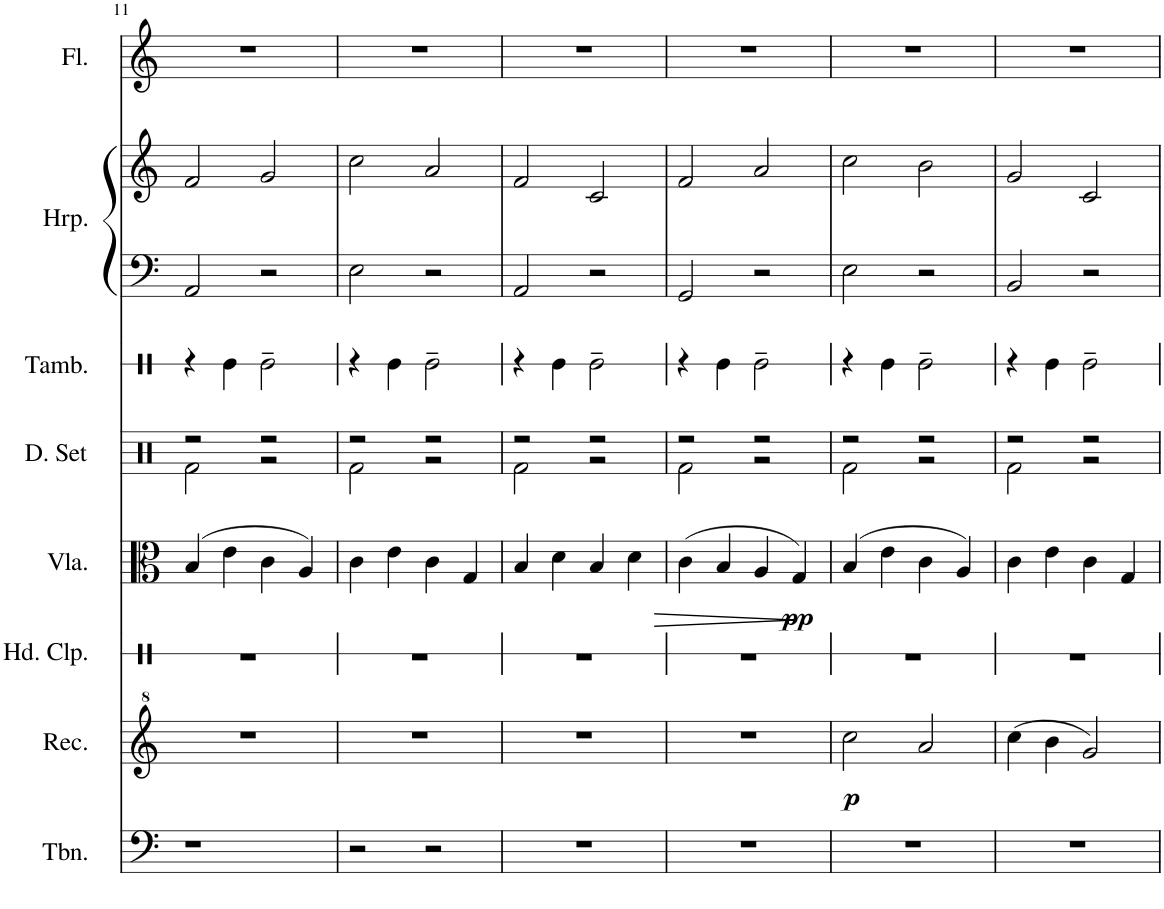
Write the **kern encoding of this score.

**kern	**kern	**dynam	**kern	**kern	**dynam	**kern	**kern	**kern	**kern	**kern
*part8	*part7	*part7	*part6	*part5	*part5	*part4	*part3	*part2	*part2	*part1
*staff9	*staff8	*staff8	*staff7	*staff6	*staff6	*staff5	*staff4	*staff3	*staff2	*staff1
*I"Trombone	*I"Recorder	*	*I"Hand Clap	*I"Viola	*	*I"Drumset	*I"Tambourine	*I"Harp	*	*I"Flute
*I'Tbn.	*I'Rec.	*	*I'Hd. Clp.	*I'Vla.	*	*I'D. Set	*I'Tamb.	*I'Hrp.	*	*I'Fl.
!!LO:PB:g=z
*clefF4	*clefG^2	*	*clefX	*clefC3	*	*clefX	*clefX	*clefF4	*clefG2	*clefG2
*k[]	*k[]	*	*k[]	*k[]	*	*k[]	*k[]	*k[]	*k[]	*k[]
*M4/4	*M4/4	*	*M4/4	*M4/4	*	*M4/4	*M4/4	*M4/4	*M4/4	*M4/4
=11	=11	=11	=11	=11	=11	=11	=11	=11	=11	=11
*	*	*	*	*	*	*^	*	*	*	*
1r	1r	.	1r	(4B/	.	2r	2Rf\	4r	2AA/	2f/	1r
.	.	.	.	4e\	.	.	.	4Re\	.	.	.
.	.	.	.	4c\	.	2r	2r	2Re~\	2r	2g/	.
.	.	.	.	4A/)	.	.	.	.	.	.	.
=12	=12	=12	=12	=12	=12	=12	=12	=12	=12	=12	=12
2r	1r	.	1r	4c\	.	2r	2Rf\	4r	2E\	2cc\	1r
.	.	.	.	4e\	.	.	.	4Re\	.	.	.
2r	.	.	.	4c\	.	2r	2r	2Re~\	2r	2a/	.
.	.	.	.	4G/	.	.	.	.	.	.	.
=13	=13	=13	=13	=13	=13	=13	=13	=13	=13	=13	=13
1r	1r	.	1r	4B/	.	2r	2Rf\	4r	2AA/	2f/	1r
.	.	.	.	4d\	.	.	.	4Re\	.	.	.
.	.	.	.	4B/	.	2r	2r	2Re~\	2r	2c/	.
.	.	.	.	4d\	.	.	.	.	.	.	.
=14	=14	=14	=14	=14	=14	=14	=14	=14	=14	=14	=14
!	!	!	!	!	!LO:HP:b	!	!	!	!	!	!
1r	1r	.	1r	(4c\	>	2r	2Rf\	4r	2GG/	2f/	1r
.	.	.	.	4B/	.	.	.	4Re\	.	.	.
.	.	.	.	4A/	.	2r	2r	2Re~\	2r	2a/	.
!	!	!	!	!	!LO:DY:b	!	!	!	!	!	!
.	.	.	.	4G/)	pp	.	.	.	.	.	.
*	*	*	*	*	*	*v	*v	*	*	*	*
.	.	.	.	.	]	.	.	.	.	.
=15	=15	=15	=15	=15	=15	=15	=15	=15	=15	=15
*	*	*	*	*	*	*^	*	*	*	*
!	!	!LO:DY:b	!	!	!	!	!	!	!	!	!
1r	2ccc\	p	1r	(4B/	.	2r	2Rf\	4r	2E\	2cc\	1r
.	.	.	.	4e\	.	.	.	4Re\	.	.	.
.	2aa/	.	.	4c\	.	2r	2r	2Re~\	2r	2b\	.
.	.	.	.	4A/)	.	.	.	.	.	.	.
=16	=16	=16	=16	=16	=16	=16	=16	=16	=16	=16	=16
1r	(4ccc\	.	1r	4c\	.	2r	2Rf\	4r	2BB/	2g/	1r
.	4bb\	.	.	4e\	.	.	.	4Re\	.	.	.
.	2gg/)	.	.	4c\	.	2r	2r	2Re~\	2r	2c/	.
.	.	.	.	4G/	.	.	.	.	.	.	.
*	*	*	*	*	*	*v	*v	*	*	*	*
=	=	=	=	=	=	=	=	=	=	=
*-	*-	*-	*-	*-	*-	*-	*-	*-	*-	*-
